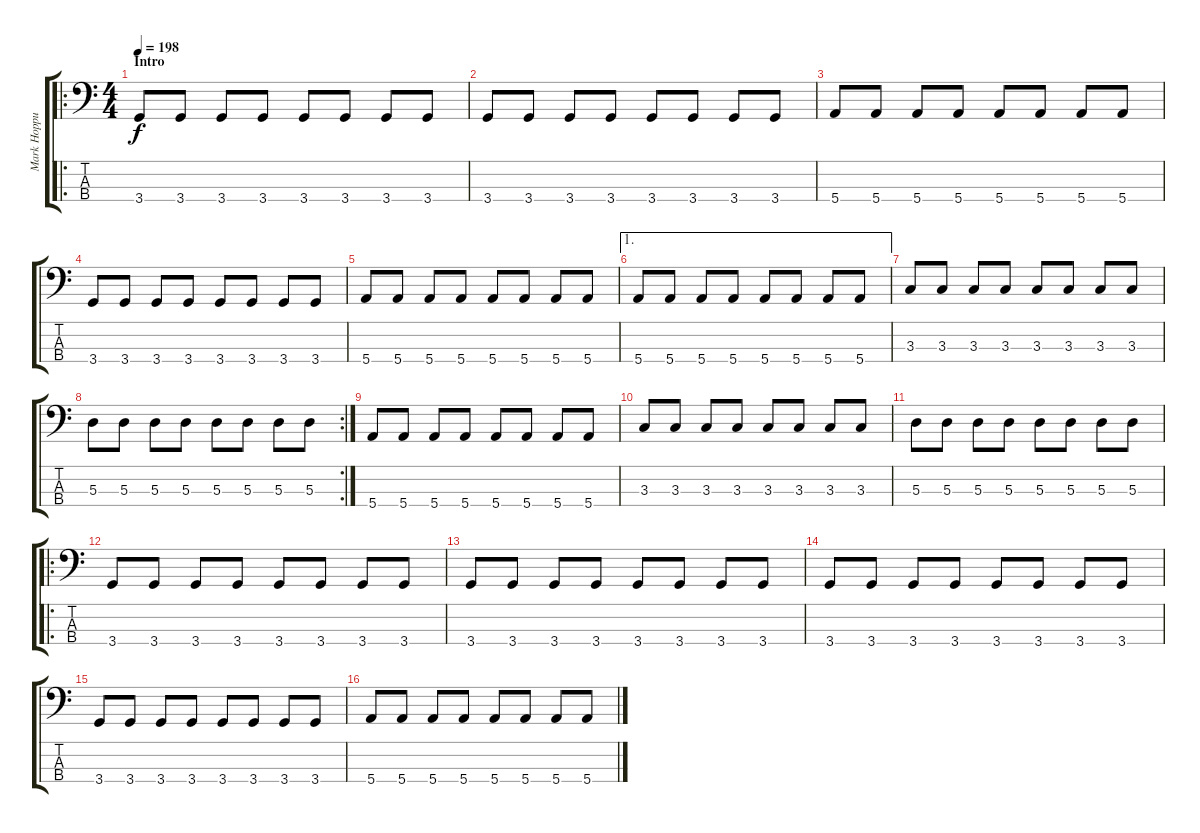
\track ("Mark Hoppus: Bass" "Mark Hoppu") {instrument electricbasspick}
\staff {score tabs}
\tuning (G2 D2 A1 E1) {hide}
\ro
\ts (4 4)
\section ("" "Intro")
\tempo 198
\clef f4
\ks c
3.4.8{dy f instrument electricbasspick} 3.4.8 3.4.8 3.4.8 3.4.8 3.4.8 3.4.8 3.4.8 |
3.4.8 3.4.8 3.4.8 3.4.8 3.4.8 3.4.8 3.4.8 3.4.8 |
5.4.8 5.4.8 5.4.8 5.4.8 5.4.8 5.4.8 5.4.8 5.4.8 |
3.4.8 3.4.8 3.4.8 3.4.8 3.4.8 3.4.8 3.4.8 3.4.8 |
5.4.8 5.4.8 5.4.8 5.4.8 5.4.8 5.4.8 5.4.8 5.4.8 |
\ae 1
5.4.8 5.4.8 5.4.8 5.4.8 5.4.8 5.4.8 5.4.8 5.4.8 |
3.3.8 3.3.8 3.3.8 3.3.8 3.3.8 3.3.8 3.3.8 3.3.8 |
\rc 2
5.3.8 5.3.8 5.3.8 5.3.8 5.3.8 5.3.8 5.3.8 5.3.8 |
5.4.8 5.4.8 5.4.8 5.4.8 5.4.8 5.4.8 5.4.8 5.4.8 |
3.3.8 3.3.8 3.3.8 3.3.8 3.3.8 3.3.8 3.3.8 3.3.8 |
5.3.8 5.3.8 5.3.8 5.3.8 5.3.8 5.3.8 5.3.8 5.3.8 |
\ro
3.4.8 3.4.8 3.4.8 3.4.8 3.4.8 3.4.8 3.4.8 3.4.8 |
3.4.8 3.4.8 3.4.8 3.4.8 3.4.8 3.4.8 3.4.8 3.4.8 |
3.4.8 3.4.8 3.4.8 3.4.8 3.4.8 3.4.8 3.4.8 3.4.8 |
3.4.8 3.4.8 3.4.8 3.4.8 3.4.8 3.4.8 3.4.8 3.4.8 |
5.4.8 5.4.8 5.4.8 5.4.8 5.4.8 5.4.8 5.4.8 5.4.8
